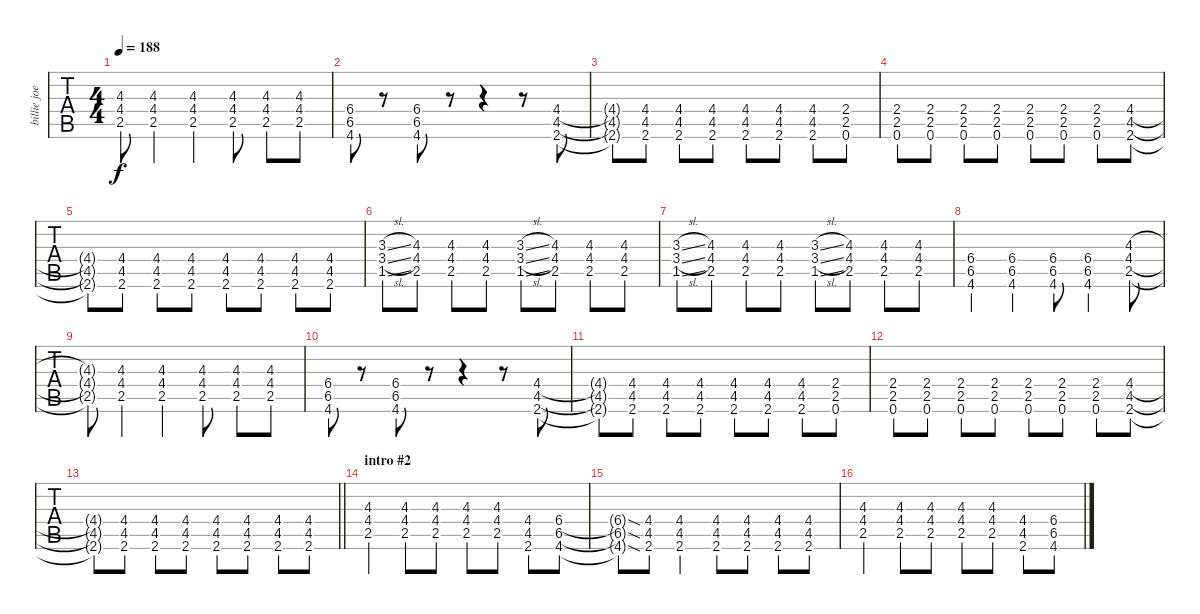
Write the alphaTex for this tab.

\track ("billie joe - guitar" "billie joe") {instrument distortionguitar}
\staff {tabs}
\tuning (Eb4 Bb3 Gb3 Db3 Ab2 Eb2) {hide}
\ts (4 4)
\tempo 188
\clef g2
\ks c
(4.3{t} 4.4{t} 2.5{t}).8{dy f} (4.3 4.4 2.5).4 (4.3 4.4 2.5).4 (4.3 4.4 2.5).8 (4.3 4.4 2.5).8 (4.3 4.4 2.5).8 |
(6.4 6.5 4.6).8 r.8 (6.4 6.5 4.6).8 r.8 r.4 r.8 (4.4 4.5 2.6).8 |
(4.4{t} 4.5{t} 2.6{t}).8 (4.4 4.5 2.6).8 (4.4 4.5 2.6).8 (4.4 4.5 2.6).8 (4.4 4.5 2.6).8 (4.4 4.5 2.6).8 (4.4 4.5 2.6).8 (2.4 2.5 0.6).8 |
(2.4 2.5 0.6).8 (2.4 2.5 0.6).8 (2.4 2.5 0.6).8 (2.4 2.5 0.6).8 (2.4 2.5 0.6).8 (2.4 2.5 0.6).8 (2.4 2.5 0.6).8 (4.4 4.5 2.6).8 |
(4.4{t} 4.5{t} 2.6{t}).8 (4.4 4.5 2.6).8 (4.4 4.5 2.6).8 (4.4 4.5 2.6).8 (4.4 4.5 2.6).8 (4.4 4.5 2.6).8 (4.4 4.5 2.6).8 (4.4 4.5 2.6).8 |
(3.3{sl} 3.4{sl} 1.5{sl}).8 (4.3 4.4 2.5).8 (4.3 4.4 2.5).8 (4.3 4.4 2.5).8 (3.3{sl} 3.4{sl} 1.5{sl}).8 (4.3 4.4 2.5).8 (4.3 4.4 2.5).8 (4.3 4.4 2.5).8 |
(3.3{sl} 3.4{sl} 1.5{sl}).8 (4.3 4.4 2.5).8 (4.3 4.4 2.5).8 (4.3 4.4 2.5).8 (3.3{sl} 3.4{sl} 1.5{sl}).8 (4.3 4.4 2.5).8 (4.3 4.4 2.5).8 (4.3 4.4 2.5).8 |
(6.4 6.5 4.6).4 (6.4 6.5 4.6).4 (6.4 6.5 4.6).8 (6.4 6.5 4.6).4 (4.3 4.4 2.5).8 |
(4.3{t} 4.4{t} 2.5{t}).8 (4.3 4.4 2.5).4 (4.3 4.4 2.5).4 (4.3 4.4 2.5).8 (4.3 4.4 2.5).8 (4.3 4.4 2.5).8 |
(6.4 6.5 4.6).8 r.8 (6.4 6.5 4.6).8 r.8 r.4 r.8 (4.4 4.5 2.6).8 |
(4.4{t} 4.5{t} 2.6{t}).8 (4.4 4.5 2.6).8 (4.4 4.5 2.6).8 (4.4 4.5 2.6).8 (4.4 4.5 2.6).8 (4.4 4.5 2.6).8 (4.4 4.5 2.6).8 (2.4 2.5 0.6).8 |
(2.4 2.5 0.6).8 (2.4 2.5 0.6).8 (2.4 2.5 0.6).8 (2.4 2.5 0.6).8 (2.4 2.5 0.6).8 (2.4 2.5 0.6).8 (2.4 2.5 0.6).8 (4.4 4.5 2.6).8 |
\barLineRight lightlight
(4.4{t} 4.5{t} 2.6{t}).8 (4.4 4.5 2.6).8 (4.4 4.5 2.6).8 (4.4 4.5 2.6).8 (4.4 4.5 2.6).8 (4.4 4.5 2.6).8 (4.4 4.5 2.6).8 (4.4 4.5 2.6).8 |
\section ("" "intro #2")
(4.3 4.4 2.5).4 (4.3 4.4 2.5).8 (4.3 4.4 2.5).8 (4.3 4.4 2.5).8 (4.3 4.4 2.5).8 (4.4 4.5 2.6).8 (6.4 6.5 4.6).8 |
(6.4{sod t} 6.5{sod t} 4.6{sod t}).8 (4.4 4.5 2.6).8 (4.4 4.5 2.6).4 (4.4 4.5 2.6).8 (4.4 4.5 2.6).8 (4.4 4.5 2.6).8 (4.4 4.5 2.6).8 |
(4.3 4.4 2.5).4 (4.3 4.4 2.5).8 (4.3 4.4 2.5).8 (4.3 4.4 2.5).8 (4.3 4.4 2.5).8 (4.4 4.5 2.6).8 (6.4 6.5 4.6).8
